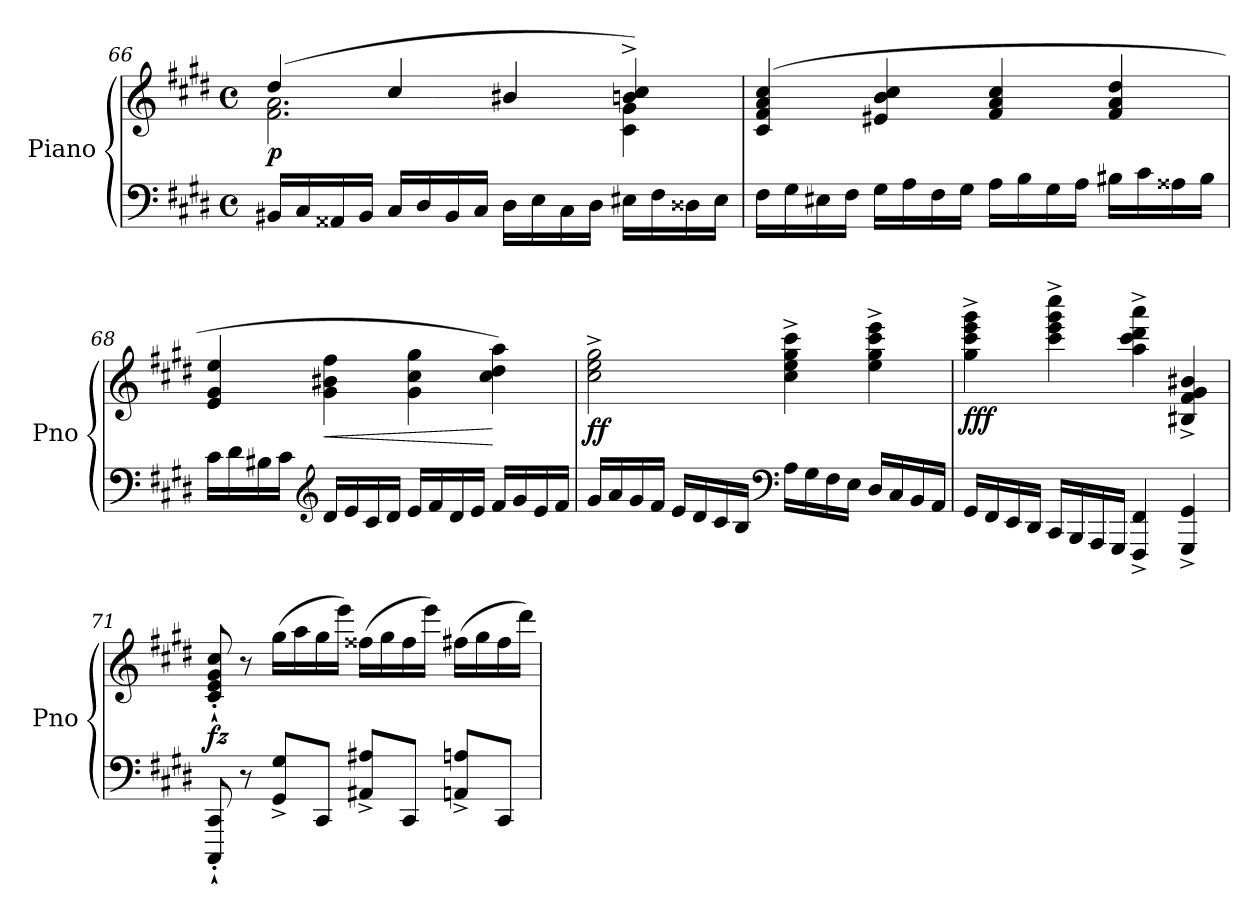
**kern	**kern	**dynam
*part1	*part1	*part1
*staff2	*staff1	*staff1/2
*I"Piano	*	*
*I'Pno	*	*
*clefF4	*clefG2	*
*k[f#c#g#d#]	*k[f#c#g#d#]	*
*M4/4	*M4/4	*
*met(c)	*met(c)	*
=66	=66	=66
*	*^	*
!	!	!	!LO:DY:b
16BB#X/LL	(>4dd#/	2.f#\ 2.a\	p
16C#/	.	.	.
16AA##X/	.	.	.
16BB#/JJ	.	.	.
!	!	!	!LO:DY:b
16C#/LL	4cc#/	.	other-dynamics
16D#/	.	.	.
16BB#/	.	.	.
16C#/JJ	.	.	.
16D#\LL	4b#X/	.	.
16E\	.	.	.
16C#\	.	.	.
16D#\JJ	.	.	.
16E#X\LL	4bn/^ 4cc#/^)	4c#\ 4g#\	.
16F#\	.	.	.
16D##X\	.	.	.
16E#\JJ	.	.	.
*	*v	*v	*
!!LO:LB:g=z
=67	=67	=67
16F#\LL	(>4c#/ 4f#/ 4a/ 4cc#/	.
16G#\	.	.
16E#X\	.	.
16F#\JJ	.	.
16G#\LL	4e#X/ 4b/ 4cc#/	.
16A\	.	.
16F#\	.	.
16G#\JJ	.	.
16A\LL	4f#/ 4a/ 4cc#/	.
16B\	.	.
16G#\	.	.
16A\JJ	.	.
16B#X\LL	4f#/ 4a/ 4dd#/	.
16c#\	.	.
16A##X\	.	.
16B#\JJ	.	.
=68	=68	=68
16c#\LL	4e/ 4g#/ 4ee/	.
16d#\	.	.
16B#X\	.	.
16c#\JJ	.	.
*clefG2	*	*
!	!	!LO:HP:b
16d#/LL	4g#\ 4b#X\ 4ff#\	<
16e/	.	.
16c#/	.	.
16d#/JJ	.	.
16e/LL	4g#\ 4cc#\ 4gg#\	.
16f#/	.	.
16d#/	.	.
16e/JJ	.	.
16f#/LL	4cc#\ 4dd#\ 4aa\)	[
16g#/	.	.
16e/	.	.
16f#/JJ	.	.
!!LO:PB:g=z
=69	=69	=69
!	!	!LO:DY:b
16g#/LL	2cc#\^ 2ee\^ 2gg#\^	ff
16a/	.	.
16g#/	.	.
16f#/JJ	.	.
16e/LL	.	.
16d#/	.	.
16c#/	.	.
16B/JJ	.	.
*clefF4	*	*
16A\LL	4cc#\^ 4ee\^ 4gg#\^ 4ccc#\^	.
16G#\	.	.
16F#\	.	.
16E\JJ	.	.
16D#/LL	4ee\^ 4gg#\^ 4ccc#\^ 4eee\^	.
16C#/	.	.
16BB/	.	.
16AA/JJ	.	.
=70	=70	=70
!	!	!LO:DY:b
16GG#/LL	4gg#\^ 4ccc#\^ 4eee\^ 4ggg#\^	fff
16FF#/	.	.
16EE/	.	.
16DD#/JJ	.	.
16CC#/LL	4ccc#\^ 4eee\^ 4ggg#\^ 4cccc#\^	.
16BBB/	.	.
16AAA/	.	.
16GGG#/JJ	.	.
4FFF#/^ 4FF#/^	4aa\^ 4ccc#\^ 4ddd#\^ 4aaa\^	.
4GGG#/^ 4GG#/^	4B#X/^ 4f#/^ 4g#/^ 4b#X/^	.
=71	=71	=71
!	!	!LO:DY:b
8CCC#/'` 8CC#/'`	8c#/`' 8e/`' 8g#/`' 8cc#/`'	fz
8r	8r	.
!	!	!LO:DY:b
8GG#/^ 8G#/^L	(>16gg#\LL	other-dynamics
.	16aa\	.
8CC#/J	16gg#\	.
.	16eee\JJ)	.
8AA#X/^ 8A#X/^L	(>16ff##X\LL	.
.	16gg#\	.
8CC#/J	16ff##\	.
.	16eee\JJ)	.
8AAn/^ 8An/^L	(>16ff#X\LL	.
.	16gg#\	.
8CC#/J	16ff#\	.
.	16ddd#\JJ)	.
=	=	=
*-	*-	*-
